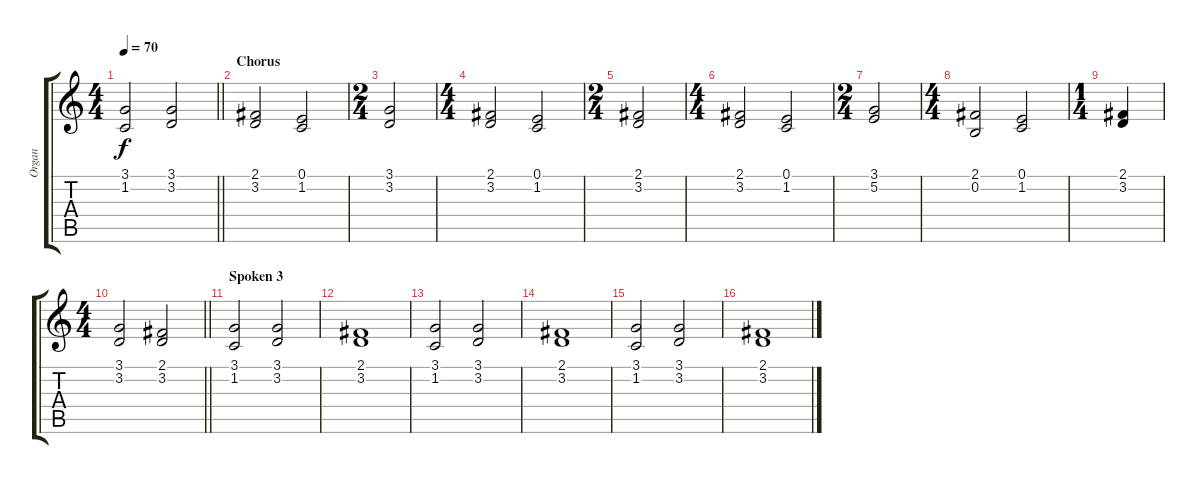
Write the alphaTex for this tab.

\track ("Organ" "Organ") {instrument percussiveorgan}
\staff {score tabs}
\tuning (E4 B3 G3 D3 A2 E2) {hide}
\ts (4 4)
\tempo 70
\clef g2
\barLineRight lightlight
\ks c
(3.1 1.2).2{dy f} (3.1 3.2).2 |
\section ("" "Chorus")
(2.1 3.2).2 (0.1 1.2).2 |
\ts (2 4)
(3.1 3.2).2 |
\ts (4 4)
(2.1 3.2).2 (0.1 1.2).2 |
\ts (2 4)
(2.1 3.2).2 |
\ts (4 4)
(2.1 3.2).2 (0.1 1.2).2 |
\ts (2 4)
(3.1 5.2).2 |
\ts (4 4)
(2.1 0.2).2 (0.1 1.2).2 |
\ts (1 4)
(2.1 3.2).4 |
\ts (4 4)
\barLineRight lightlight
(3.1 3.2).2 (2.1 3.2).2 |
\section ("" "Spoken 3")
(3.1 1.2).2 (3.1 3.2).2 |
(2.1 3.2).1 |
(3.1 1.2).2 (3.1 3.2).2 |
(2.1 3.2).1 |
(3.1 1.2).2 (3.1 3.2).2 |
(2.1 3.2).1
